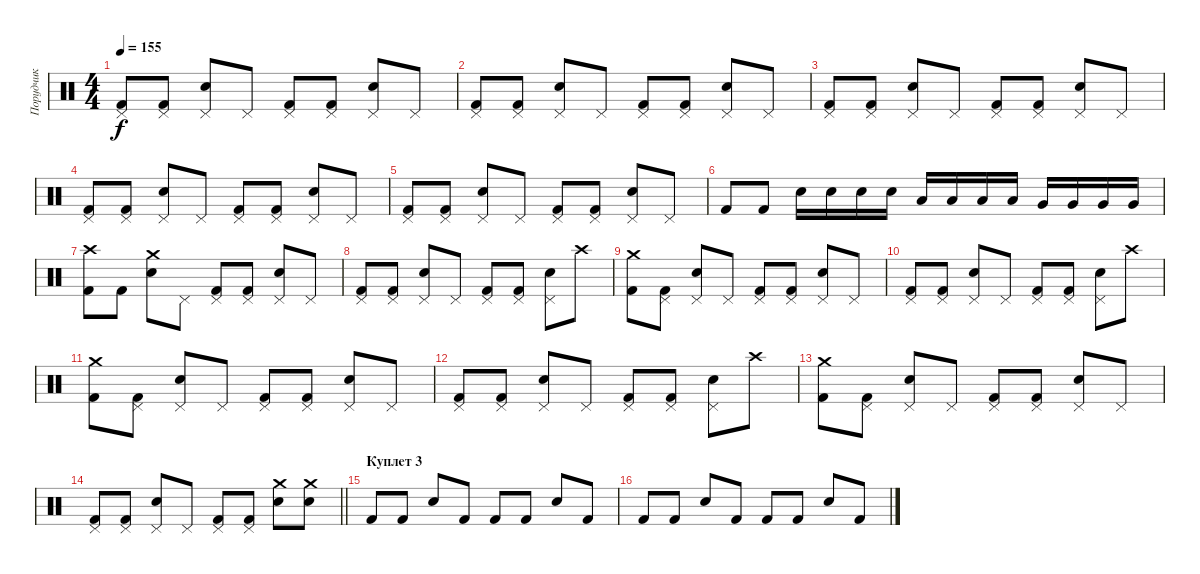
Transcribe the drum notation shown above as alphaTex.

\track ("Порудчик" "Порудчик") {instrument percussion}
\staff {score}
\articulation defaults
\ts (4 4)
\tempo 155
\clef neutral
\ks c
("Pedal Hi-Hat (hit)" "Kick (hit) 2").8{dy f} ("Pedal Hi-Hat (hit)" "Kick (hit) 2").8 ("Pedal Hi-Hat (hit)" "Electric Snare (hit)").8 "Pedal Hi-Hat (hit)".8 ("Pedal Hi-Hat (hit)" "Kick (hit) 2").8 ("Pedal Hi-Hat (hit)" "Kick (hit) 2").8 ("Pedal Hi-Hat (hit)" "Electric Snare (hit)").8 "Pedal Hi-Hat (hit)".8 |
("Pedal Hi-Hat (hit)" "Kick (hit) 2").8 ("Pedal Hi-Hat (hit)" "Kick (hit) 2").8 ("Pedal Hi-Hat (hit)" "Electric Snare (hit)").8 "Pedal Hi-Hat (hit)".8 ("Pedal Hi-Hat (hit)" "Kick (hit) 2").8 ("Pedal Hi-Hat (hit)" "Kick (hit) 2").8 ("Pedal Hi-Hat (hit)" "Electric Snare (hit)").8 "Pedal Hi-Hat (hit)".8 |
("Pedal Hi-Hat (hit)" "Kick (hit) 2").8 ("Pedal Hi-Hat (hit)" "Kick (hit) 2").8 ("Pedal Hi-Hat (hit)" "Electric Snare (hit)").8 "Pedal Hi-Hat (hit)".8 ("Pedal Hi-Hat (hit)" "Kick (hit) 2").8 ("Pedal Hi-Hat (hit)" "Kick (hit) 2").8 ("Pedal Hi-Hat (hit)" "Electric Snare (hit)").8 "Pedal Hi-Hat (hit)".8 |
("Pedal Hi-Hat (hit)" "Kick (hit) 2").8 ("Pedal Hi-Hat (hit)" "Kick (hit) 2").8 ("Pedal Hi-Hat (hit)" "Electric Snare (hit)").8 "Pedal Hi-Hat (hit)".8 ("Pedal Hi-Hat (hit)" "Kick (hit) 2").8 ("Pedal Hi-Hat (hit)" "Kick (hit) 2").8 ("Pedal Hi-Hat (hit)" "Electric Snare (hit)").8 "Pedal Hi-Hat (hit)".8 |
("Pedal Hi-Hat (hit)" "Kick (hit) 2").8 ("Pedal Hi-Hat (hit)" "Kick (hit) 2").8 ("Pedal Hi-Hat (hit)" "Electric Snare (hit)").8 "Pedal Hi-Hat (hit)".8 ("Pedal Hi-Hat (hit)" "Kick (hit) 2").8 ("Pedal Hi-Hat (hit)" "Kick (hit) 2").8 ("Pedal Hi-Hat (hit)" "Electric Snare (hit)").8 "Pedal Hi-Hat (hit)".8 |
"Kick (hit) 2".8 "Kick (hit) 2".8 "Electric Snare (hit)".16 "Electric Snare (hit)".16 "Electric Snare (hit)".16 "Electric Snare (hit)".16 "Low Tom (hit)".16 "Low Tom (hit)".16 "Low Tom (hit)".16 "Low Tom (hit)".16 "Very Low Tom (hit)".16 "Very Low Tom (hit)".16 "Very Low Tom (hit)".16 "Very Low Tom (hit)".16 |
("Crash high (hit)" "Kick (hit) 2").8 "Kick (hit) 2".8 ("Crash medium (hit)" "Electric Snare (hit)").8 "Pedal Hi-Hat (hit)".8 ("Pedal Hi-Hat (hit)" "Kick (hit) 2").8 ("Pedal Hi-Hat (hit)" "Kick (hit) 2").8 ("Pedal Hi-Hat (hit)" "Electric Snare (hit)").8 "Pedal Hi-Hat (hit)".8 |
("Pedal Hi-Hat (hit)" "Kick (hit) 2").8 ("Pedal Hi-Hat (hit)" "Kick (hit) 2").8 ("Pedal Hi-Hat (hit)" "Electric Snare (hit)").8 "Pedal Hi-Hat (hit)".8 ("Pedal Hi-Hat (hit)" "Kick (hit) 2").8 ("Pedal Hi-Hat (hit)" "Kick (hit) 2").8 ("Pedal Hi-Hat (hit)" "Electric Snare (hit)").8 "Crash high (hit)".8 |
("Crash medium (hit)" "Kick (hit) 2").8 ("Pedal Hi-Hat (hit)" "Kick (hit) 2").8 ("Pedal Hi-Hat (hit)" "Electric Snare (hit)").8 "Pedal Hi-Hat (hit)".8 ("Pedal Hi-Hat (hit)" "Kick (hit) 2").8 ("Pedal Hi-Hat (hit)" "Kick (hit) 2").8 ("Pedal Hi-Hat (hit)" "Electric Snare (hit)").8 "Pedal Hi-Hat (hit)".8 |
("Pedal Hi-Hat (hit)" "Kick (hit) 2").8 ("Pedal Hi-Hat (hit)" "Kick (hit) 2").8 ("Pedal Hi-Hat (hit)" "Electric Snare (hit)").8 "Pedal Hi-Hat (hit)".8 ("Pedal Hi-Hat (hit)" "Kick (hit) 2").8 ("Pedal Hi-Hat (hit)" "Kick (hit) 2").8 ("Pedal Hi-Hat (hit)" "Electric Snare (hit)").8 "Crash high (hit)".8 |
("Crash medium (hit)" "Kick (hit) 2").8 ("Pedal Hi-Hat (hit)" "Kick (hit) 2").8 ("Pedal Hi-Hat (hit)" "Electric Snare (hit)").8 "Pedal Hi-Hat (hit)".8 ("Pedal Hi-Hat (hit)" "Kick (hit) 2").8 ("Pedal Hi-Hat (hit)" "Kick (hit) 2").8 ("Pedal Hi-Hat (hit)" "Electric Snare (hit)").8 "Pedal Hi-Hat (hit)".8 |
("Pedal Hi-Hat (hit)" "Kick (hit) 2").8 ("Pedal Hi-Hat (hit)" "Kick (hit) 2").8 ("Pedal Hi-Hat (hit)" "Electric Snare (hit)").8 "Pedal Hi-Hat (hit)".8 ("Pedal Hi-Hat (hit)" "Kick (hit) 2").8 ("Pedal Hi-Hat (hit)" "Kick (hit) 2").8 ("Pedal Hi-Hat (hit)" "Electric Snare (hit)").8 "Crash high (hit)".8 |
("Crash medium (hit)" "Kick (hit) 2").8 ("Pedal Hi-Hat (hit)" "Kick (hit) 2").8 ("Pedal Hi-Hat (hit)" "Electric Snare (hit)").8 "Pedal Hi-Hat (hit)".8 ("Pedal Hi-Hat (hit)" "Kick (hit) 2").8 ("Pedal Hi-Hat (hit)" "Kick (hit) 2").8 ("Pedal Hi-Hat (hit)" "Electric Snare (hit)").8 "Pedal Hi-Hat (hit)".8 |
\barLineRight lightlight
("Pedal Hi-Hat (hit)" "Kick (hit) 2").8 ("Pedal Hi-Hat (hit)" "Kick (hit) 2").8 ("Pedal Hi-Hat (hit)" "Electric Snare (hit)").8 "Pedal Hi-Hat (hit)".8 ("Pedal Hi-Hat (hit)" "Kick (hit) 2").8 ("Pedal Hi-Hat (hit)" "Kick (hit) 2").8 ("Crash medium (hit)" "Electric Snare (hit)").8 ("Crash medium (hit)" "Electric Snare (hit)").8 |
\section ("" "Куплет 3")
"Kick (hit) 2".8 "Kick (hit) 2".8 "Electric Snare (hit)".8 "Kick (hit) 2".8 "Kick (hit) 2".8 "Kick (hit) 2".8 "Electric Snare (hit)".8 "Kick (hit) 2".8 |
"Kick (hit) 2".8 "Kick (hit) 2".8 "Electric Snare (hit)".8 "Kick (hit) 2".8 "Kick (hit) 2".8 "Kick (hit) 2".8 "Electric Snare (hit)".8 "Kick (hit) 2".8
